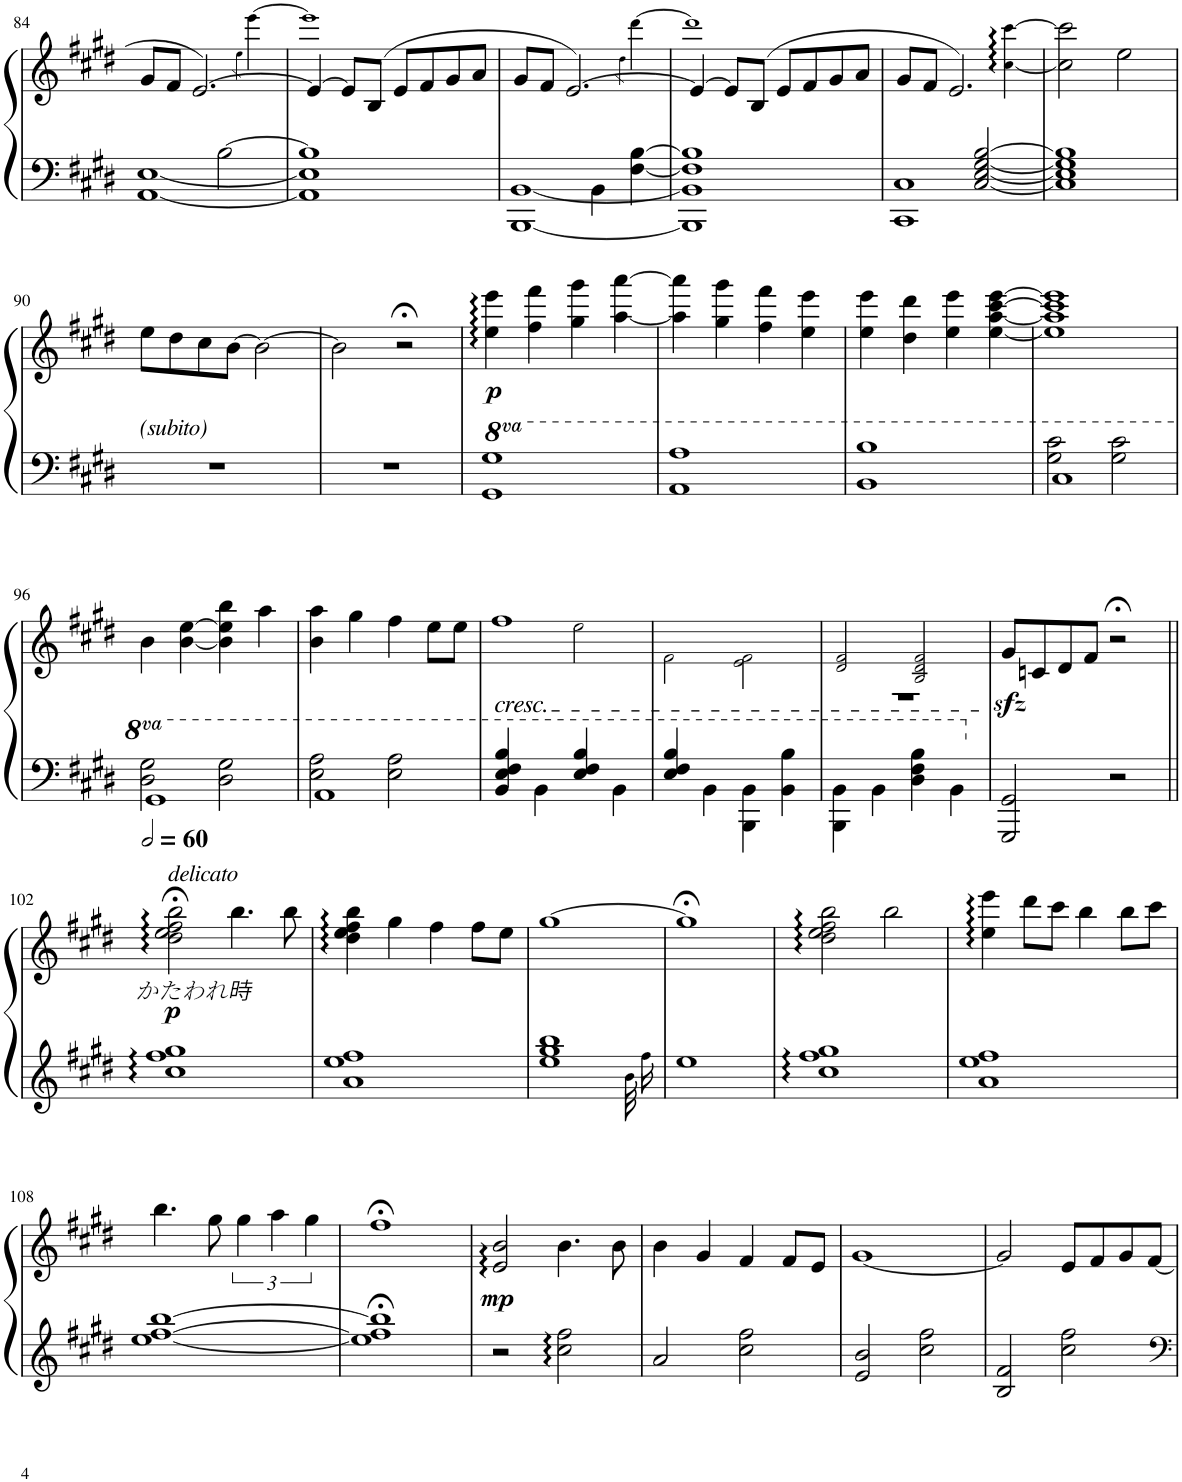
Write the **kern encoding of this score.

**kern	**kern	**dynam
*part1	*part1	*part1
*staff2	*staff1	*staff1/2
*I"Piano	*	*
*I'Pno.	*	*
!!LO:PB:g=z
*clefF4	*clefG2	*
*k[f#c#g#d#]	*k[f#c#g#d#]	*
*M4/4	*M4/4	*
=84	=84	=84
*^	*^	*
[<1AA [<1E	2ryy	8g#/L	4ryy	.
.	.	8f#/J	.	.
.	.	[2.e/	2ryy	.
.	[>2B\	.	.	.
.	.	.	4qee\	.
.	.	.	[>4eee!\	.
=85	=85	=85	=85	=85
1AA] 1E]	1B]	4e/_	1eee!]	.
.	.	8e/L]	.	.
.	.	(8B/J	.	.
.	.	8e/L	.	.
.	.	8f#/	.	.
.	.	8g#/	.	.
.	.	8a/J	.	.
=86	=86	=86	=86	=86
[<1BBB [<1BB	2ryy	8g#/L	4ryy	.
.	.	8f#/J	.	.
.	.	[2.e/)	2ryy	.
.	4BB\	.	.	.
.	.	.	4qdd#\	.
.	[4F#\ [>4B\	.	[>4ddd#!\	.
=87	=87	=87	=87	=87
1BBB] 1BB]	1F#] 1B]	4e/_	1ddd#!]	.
.	.	8e/L]	.	.
.	.	(8B/J	.	.
.	.	8e/L	.	.
.	.	8f#/	.	.
.	.	8g#/	.	.
.	.	8a/J	.	.
=88	=88	=88	=88	=88
1CC# 1C#	2ryy	8g#/L	4ryy	.
.	.	8f#/J	.	.
.	.	2.e/)	2ryy	.
.	[<2C#/ [<2E/ [<2G#/ [>2B/	.	.	.
.	.	.	[4cc#!\ [>4ccc#!\	.
*v	*v	*	*	*
=89	=89	=89	=89
1C#] 1E] 1G#] 1B]	2ryy	2cc#\] 2ccc#\]	.
.	2ee\	2ryy	.
!!LO:LB:g=z	!!
=90	=90	=90	=90
!LO:TX:a:i:t=(subito)	!	!	!
1r	8ee\L	1ryy	.
.	8dd#\	.	.
.	8cc#\	.	.
.	[8b\J	.	.
.	2b\_	.	.
*	*v	*v	*
=91	=91	=91
1r	2b\]	.
.	2r;<	.
=92	=92	=92
*8va	*	*
!	!	!LO:DY:b
1G# 1g#	4ee\ 4eee\	p
.	4ff#\ 4fff#\	.
.	4gg#\ 4ggg#\	.
.	[4aa\ [4aaa\	.
=93	=93	=93
1A 1a	4aa\] 4aaa\]	.
.	4gg#\ 4ggg#\	.
.	4ff#\ 4fff#\	.
.	4ee\ 4eee\	.
=94	=94	=94
1B 1b	4ee\ 4eee\	.
.	4dd#\ 4ddd#\	.
.	4ee\ 4eee\	.
.	[4ee\ [4aa\ [4ccc#\ [4eee\	.
=95	=95	=95
*^	*	*
1c#	2g#\ 2cc#\	1ee] 1aa] 1ccc#] 1eee]	.
.	2g#\ 2cc#\	.	.
!!LO:LB:g=z
=96	=96	=96	=96
1G#	2d#\ 2g#\	4b\	.
.	.	[4b\ [4ee\	.
.	2d#\ 2g#\	4b\] 4ee\] 4bb\	.
.	.	4aa\	.
=97	=97	=97	=97
1A	2e\ 2a\	4b\ 4aa\	.
.	.	4gg#\	.
.	2e\ 2a\	4ff#\	.
.	.	8ee\L	.
.	.	8ee\J	.
=98	=98	=98	=98
*	*	*^	*
!	!	!LO:TX:b:i:t=cresc.	!	!
1ryy	4B/ 4e/ 4f#/ 4b/	1ff#	2ryy	.
.	4B\	.	.	.
.	4e/ 4f#/ 4b/	.	2ee!\	.
.	4B\	.	.	.
=99	=99	=99	=99	=99
1ryy	4e/ 4f#/ 4b/	1ryy	2f#!\	.
.	4B\	.	.	.
.	4BB\ 4B\	.	2e!\ 2f#!\	.
.	4B\ 4b\	.	.	.
=100	=100	=100	=100	=100
1ryy	4BB\ 4B\	2d#!/ 2f#!/	1r	.
.	4B\	.	.	.
.	4d#\ 4f#\ 4b\	2B!/ 2d#!/ 2f#!/	.	.
.	4B\	.	.	.
*v	*v	*	*	*
*	*v	*v	*
=101	=101	=101
*X8va	*	*
2GGG#/ 2GG#/	8g#zz</L	.
.	8cn/	.
.	8d#/	.
.	8f#/J	.
2r	2r;<	.
!!LO:LB:g=z
=102||	=102||	=102||
*	*MM120	*
!	!LO:TX:a:i:t=delicato	!
!	!LO:TX:b:i:t=かたわれ時	!
!	!	!LO:DY:a=2
1cc# 1ff# 1gg#	2dd#\;< 2ee\;< 2ff#\;< 2bb\;<	p
.	4.bb\	.
.	8bb\	.
=103	=103	=103
1a 1ee 1ff#	4dd#\ 4ee\ 4ff#\ 4bb\	.
.	4gg#\	.
.	4ff#\	.
.	8ff#\L	.
.	8ee\J	.
=104	=104	=104
*^	*	*
1ee 1gg# 1bb	2ryy	[1gg#	.
.	4ryy	.	.
.	8ryy	.	.
.	32b!\	.	.
.	32ryy	.	.
.	16ff#!\	.	.
=105	=105	=105	=105
1ee	1ryy	1gg#;<]	.
*v	*v	*	*
=106	=106	=106
1cc# 1ff# 1gg#	2dd#\ 2ee\ 2ff#\ 2bb\	.
.	2bb\	.
=107	=107	=107
1a 1ee 1ff#	4ee\ 4eee\	.
.	8ddd#\L	.
.	8ccc#\J	.
.	4bb\	.
.	8bb\L	.
.	8ccc#\J	.
!!LO:LB:g=z
=108	=108	=108
[1ee [1ff# [1bb	4.bb\	.
.	8gg#\	.
.	6gg#\	.
.	6aa\	.
.	6gg#\	.
=109	=109	=109
1ee];< 1ff#];< 1bb];<	1ff#;<	.
=110	=110	=110
!	!	!LO:DY:b
2r	2e/ 2b/	mp
2cc#\ 2ff#\	4.b\	.
.	8b\	.
=111	=111	=111
2a/	4b\	.
.	4g#/	.
2cc#\ 2ff#\	4f#/	.
.	8f#/L	.
.	8e/J	.
=112	=112	=112
2e/ 2b/	[1g#	.
2cc#\ 2ff#\	.	.
=113	=113	=113
2B/ 2f#/	2g#/]	.
2cc#\ 2ff#\	8e/L	.
.	8f#/	.
.	8g#/	.
.	[8f#/J	.
=	=	=
*-	*-	*-
